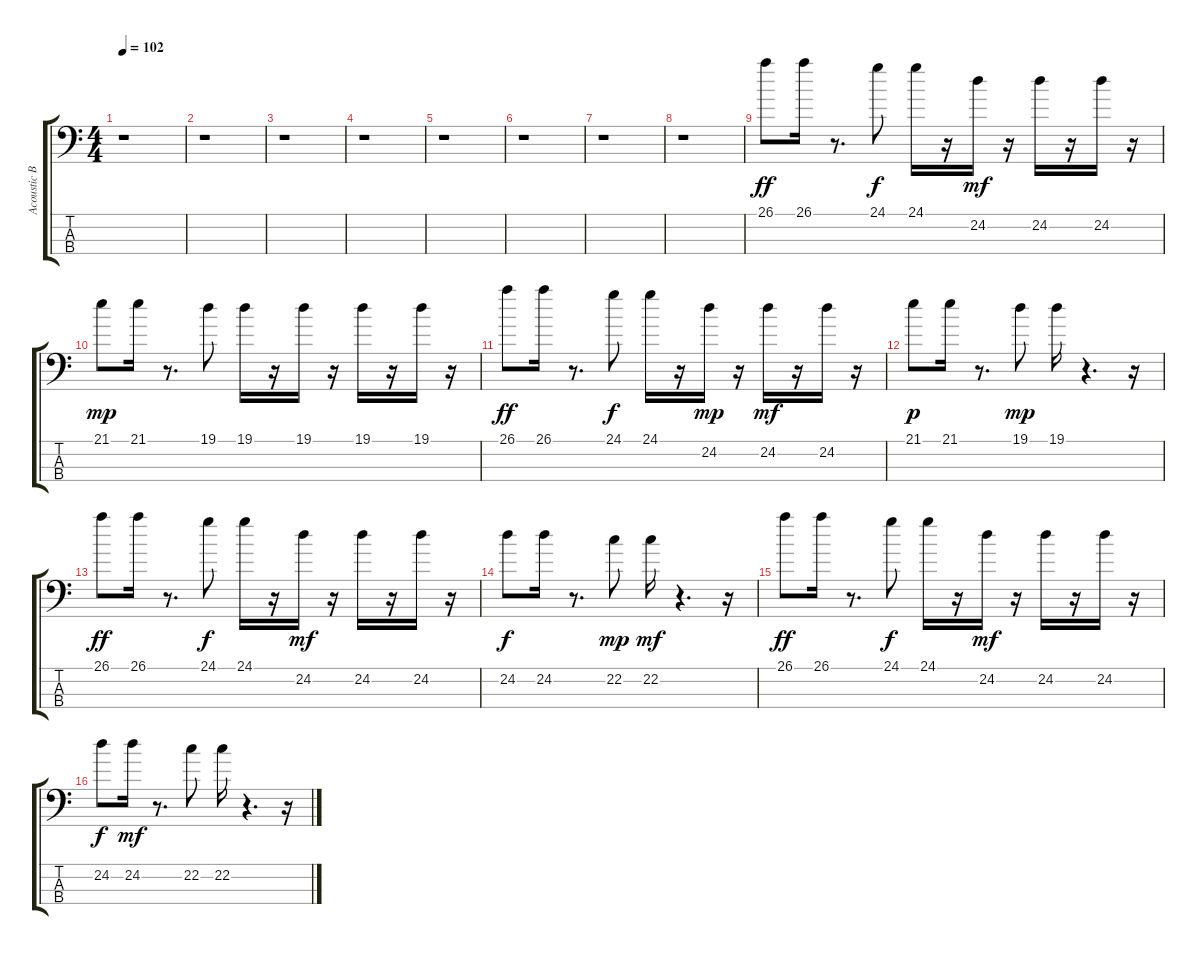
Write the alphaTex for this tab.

\track ("Acoustic Bass" "Acoustic B") {instrument acousticbass}
\staff {score tabs}
\tuning (G2 D2 A1 E1) {hide}
\ts (4 4)
\tempo 102
\clef f4
\ks c
r.1{dy ff instrument acousticbass} |
r.1 |
r.1 |
r.1 |
r.1 |
r.1 |
r.1 |
r.1 |
26.1.8 26.1.16 r.8{d} 24.1.8{dy f} 24.1.16 r.16 24.2.16{dy mf} r.16 24.2.16 r.16 24.2.16 r.16 |
21.1.8{dy mp} 21.1.16 r.8{d} 19.1.8 19.1.16 r.16 19.1.16 r.16 19.1.16 r.16 19.1.16 r.16 |
26.1.8{dy ff} 26.1.16 r.8{d} 24.1.8{dy f} 24.1.16 r.16 24.2.16{dy mp} r.16 24.2.16{dy mf} r.16 24.2.16 r.16 |
21.1.8{dy p} 21.1.16 r.8{d} 19.1.8{dy mp} 19.1.16 r.4{d} r.16 |
26.1.8{dy ff} 26.1.16 r.8{d} 24.1.8{dy f} 24.1.16 r.16 24.2.16{dy mf} r.16 24.2.16 r.16 24.2.16 r.16 |
24.2.8{dy f} 24.2.16 r.8{d} 22.2.8{dy mp} 22.2.16{dy mf} r.4{d} r.16 |
26.1.8{dy ff} 26.1.16 r.8{d} 24.1.8{dy f} 24.1.16 r.16 24.2.16{dy mf} r.16 24.2.16 r.16 24.2.16 r.16 |
24.2.8{dy f} 24.2.16{dy mf} r.8{d} 22.2.8 22.2.16 r.4{d} r.16
